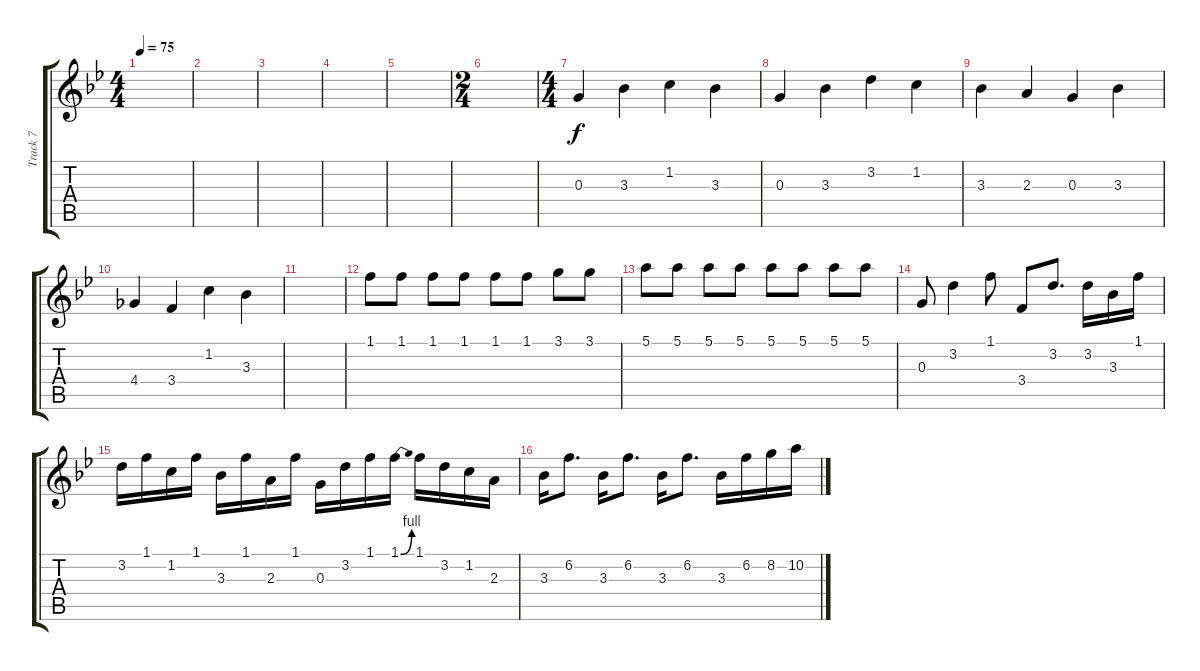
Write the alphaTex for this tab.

\track ("Track 7" "Track 7") {instrument overdrivenguitar}
\staff {score tabs}
\tuning (E4 B3 G3 D3 A2 E2) {hide}
\ts (4 4)
\tempo 75
\clef g2
\ks bb
|
|
|
|
|
\ts (2 4)
|
\ts (4 4)
0.3.4 3.3.4 1.2.4 3.3.4 |
0.3.4 3.3.4 3.2.4 1.2.4 |
3.3.4 2.3.4 0.3.4 3.3.4 |
4.4.4 3.4.4 1.2.4 3.3.4 |
|
1.1.8 1.1.8 1.1.8 1.1.8 1.1.8 1.1.8 3.1.8 3.1.8 |
5.1.8 5.1.8 5.1.8 5.1.8 5.1.8 5.1.8 5.1.8 5.1.8 |
0.3.8 3.2.4 1.1.8 3.4.8 3.2.8{d} 3.2.16 3.3.16 1.1.16 |
3.2.16 1.1.16 1.2.16 1.1.16 3.3.16 1.1.16 2.3.16 1.1.16 0.3.16 3.2.16 1.1.16 1.1{be (bend 0 0 60 4)}.16 1.1.16 3.2.16 1.2.16 2.3.16 |
3.3.16 6.2.8{d} 3.3.16 6.2.8{d} 3.3.16 6.2.8{d} 3.3.16 6.2.16 8.2.16 10.2.16
